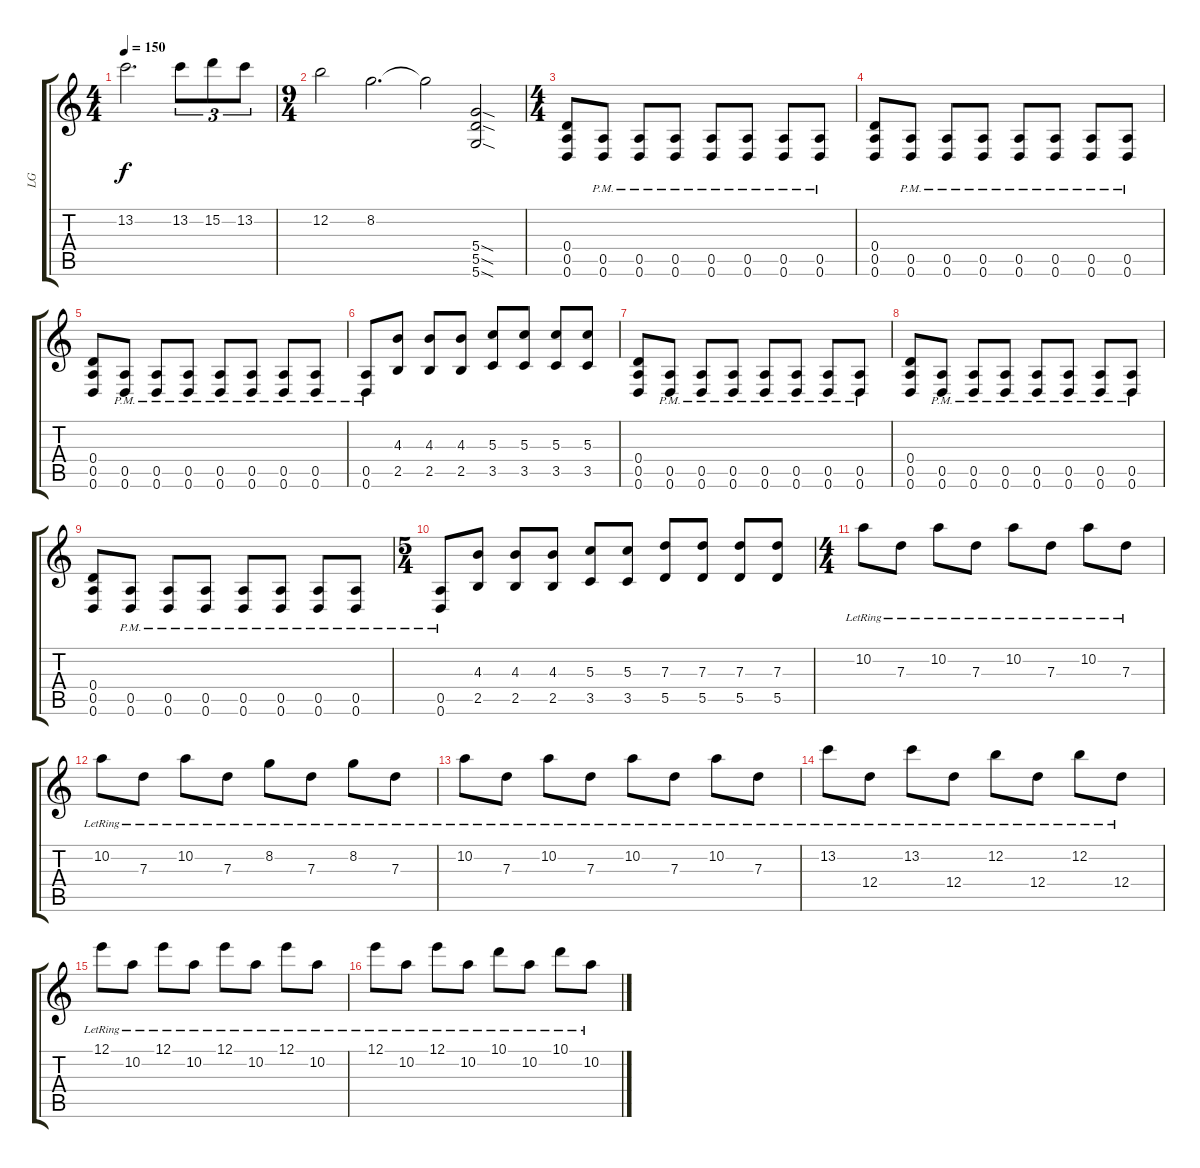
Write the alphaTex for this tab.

\track ("LG" "LG") {instrument distortionguitar}
\staff {score tabs}
\tuning (E4 B3 G3 D3 A2 D2) {hide}
\ts (4 4)
\tempo 150
\clef g2
\ks c
13.2.2{d dy f} 13.2.8{tu (3 2)} 15.2.8{tu (3 2)} 13.2.8{tu (3 2)} |
\ts (9 4)
12.2.2 8.2.2{d} 8.2{t}.2 (5.4{sod} 5.5{sod} 5.6{sod}).2 |
\ts (4 4)
(0.4 0.5 0.6).8 (0.5{pm} 0.6{pm}).8 (0.5{pm} 0.6{pm}).8 (0.5{pm} 0.6{pm}).8 (0.5{pm} 0.6{pm}).8 (0.5{pm} 0.6{pm}).8 (0.5{pm} 0.6{pm}).8 (0.5{pm} 0.6{pm}).8 |
(0.4 0.5 0.6).8 (0.5{pm} 0.6{pm}).8 (0.5{pm} 0.6{pm}).8 (0.5{pm} 0.6{pm}).8 (0.5{pm} 0.6{pm}).8 (0.5{pm} 0.6{pm}).8 (0.5{pm} 0.6{pm}).8 (0.5{pm} 0.6{pm}).8 |
(0.4 0.5 0.6).8 (0.5{pm} 0.6{pm}).8 (0.5{pm} 0.6{pm}).8 (0.5{pm} 0.6{pm}).8 (0.5{pm} 0.6{pm}).8 (0.5{pm} 0.6{pm}).8 (0.5{pm} 0.6{pm}).8 (0.5{pm} 0.6{pm}).8 |
(0.5{pm} 0.6{pm}).8 (4.3 2.5).8 (4.3 2.5).8 (4.3 2.5).8 (5.3 3.5).8 (5.3 3.5).8 (5.3 3.5).8 (5.3 3.5).8 |
(0.4 0.5 0.6).8 (0.5{pm} 0.6{pm}).8 (0.5{pm} 0.6{pm}).8 (0.5{pm} 0.6{pm}).8 (0.5{pm} 0.6{pm}).8 (0.5{pm} 0.6{pm}).8 (0.5{pm} 0.6{pm}).8 (0.5{pm} 0.6{pm}).8 |
(0.4 0.5 0.6).8 (0.5{pm} 0.6{pm}).8 (0.5{pm} 0.6{pm}).8 (0.5{pm} 0.6{pm}).8 (0.5{pm} 0.6{pm}).8 (0.5{pm} 0.6{pm}).8 (0.5{pm} 0.6{pm}).8 (0.5{pm} 0.6{pm}).8 |
(0.4 0.5 0.6).8 (0.5{pm} 0.6{pm}).8 (0.5{pm} 0.6{pm}).8 (0.5{pm} 0.6{pm}).8 (0.5{pm} 0.6{pm}).8 (0.5{pm} 0.6{pm}).8 (0.5{pm} 0.6{pm}).8 (0.5{pm} 0.6{pm}).8 |
\ts (5 4)
(0.5{pm} 0.6{pm}).8 (4.3 2.5).8 (4.3 2.5).8 (4.3 2.5).8 (5.3 3.5).8 (5.3 3.5).8 (7.3 5.5).8 (7.3 5.5).8 (7.3 5.5).8 (7.3 5.5).8 |
\ts (4 4)
10.2{lr}.8 7.3{lr}.8 10.2{lr}.8 7.3{lr}.8 10.2{lr}.8 7.3{lr}.8 10.2{lr}.8 7.3{lr}.8 |
10.2{lr}.8 7.3{lr}.8 10.2{lr}.8 7.3{lr}.8 8.2{lr}.8 7.3{lr}.8 8.2{lr}.8 7.3{lr}.8 |
10.2{lr}.8 7.3{lr}.8 10.2{lr}.8 7.3{lr}.8 10.2{lr}.8 7.3{lr}.8 10.2{lr}.8 7.3{lr}.8 |
13.2{lr}.8 12.4{lr}.8 13.2{lr}.8 12.4{lr}.8 12.2{lr}.8 12.4{lr}.8 12.2{lr}.8 12.4{lr}.8 |
12.1{lr}.8 10.2{lr}.8 12.1{lr}.8 10.2{lr}.8 12.1{lr}.8 10.2{lr}.8 12.1{lr}.8 10.2{lr}.8 |
12.1{lr}.8 10.2{lr}.8 12.1{lr}.8 10.2{lr}.8 10.1{lr}.8 10.2{lr}.8 10.1{lr}.8 10.2{lr}.8
